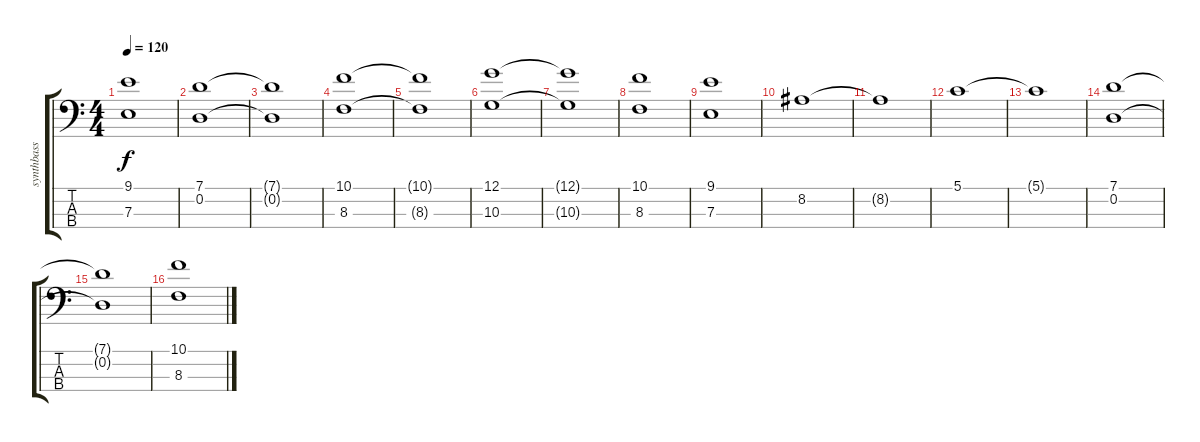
\track ("synthbass 3         " "synthbass ") {instrument synthbass1}
\staff {score tabs}
\tuning (G2 D2 A1 E1) {hide}
\ts (4 4)
\tempo 120
\clef f4
\ks c
(9.1 7.3).1{dy f} |
(7.1 0.2).1 |
(7.1{t} 0.2{t}).1 |
(10.1 8.3).1 |
(10.1{t} 8.3{t}).1 |
(12.1 10.3).1 |
(12.1{t} 10.3{t}).1 |
(10.1 8.3).1 |
(9.1 7.3).1 |
8.2.1 |
8.2{t}.1 |
5.1.1 |
5.1{t}.1 |
(7.1 0.2).1 |
(7.1{t} 0.2{t}).1 |
(10.1 8.3).1
